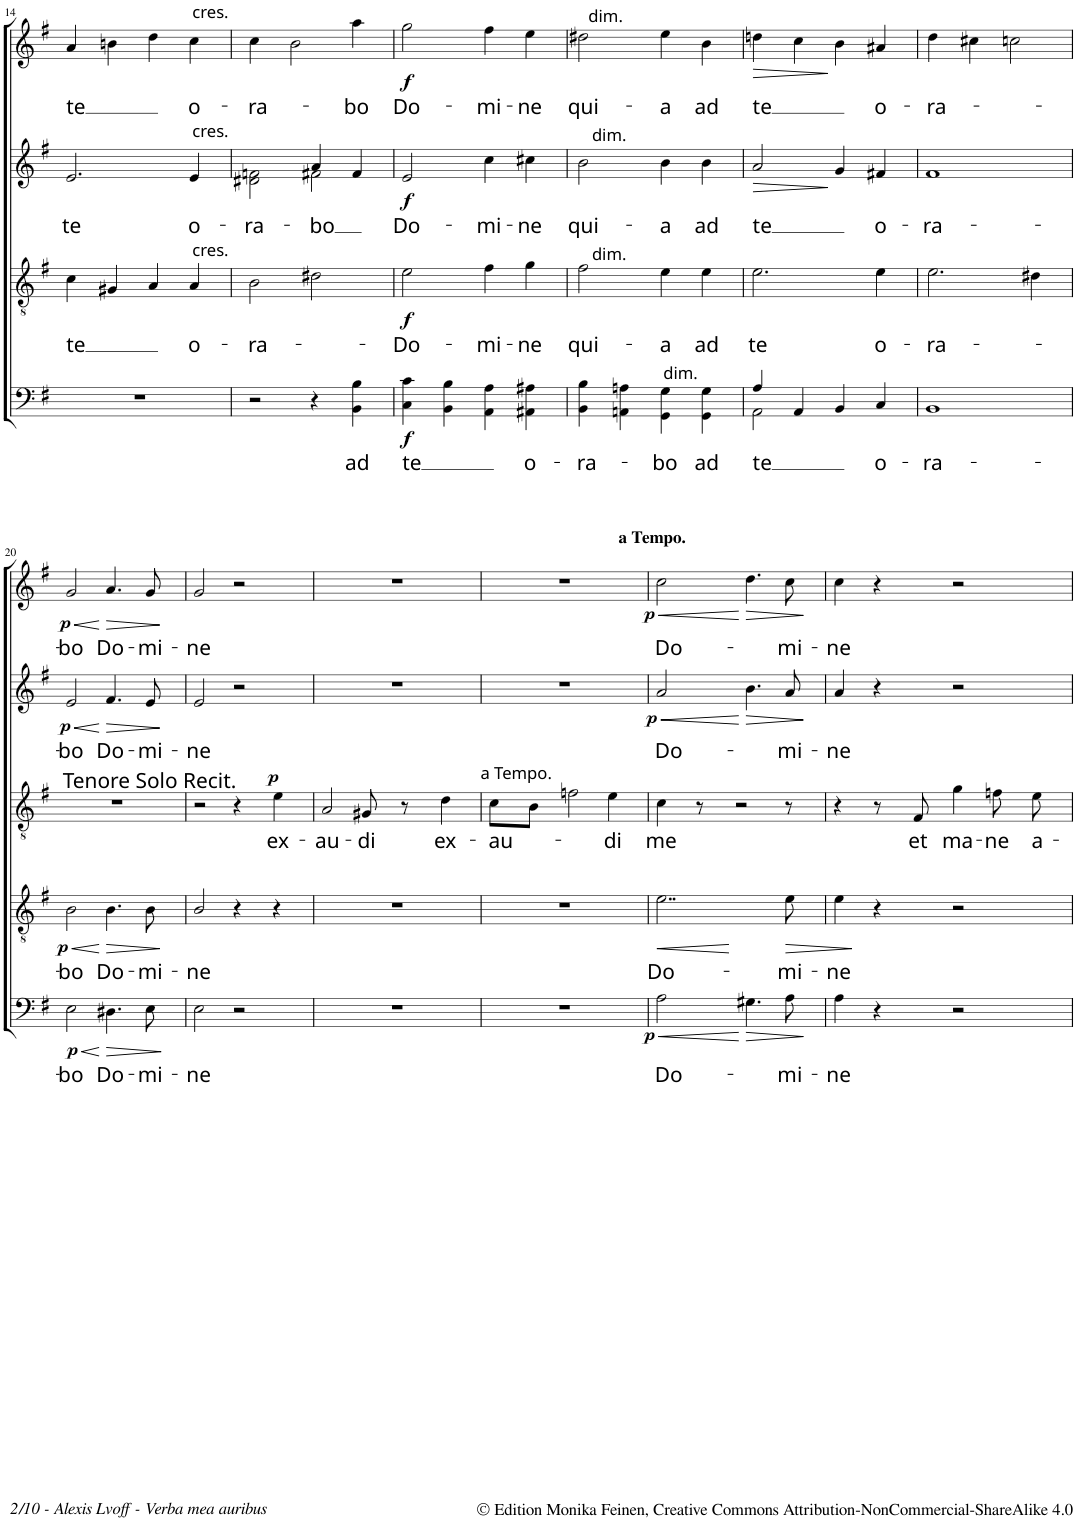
**kern	**text	**dynam	**kern	**text	**dynam	**kern	**text	**dynam	**kern	**text	**dynam	**kern	**text	**dynam
*part5	*part5	*part5	*part4	*part4	*part4	*part3	*part3	*part3	*part2	*part2	*part2	*part1	*part1	*part1
*staff5	*staff5	*staff5	*staff4	*staff4	*staff4	*staff3	*staff3	*staff3	*staff2	*staff2	*staff2	*staff1	*staff1	*staff1
*I"BASSO.	*	*	*I"TENORE.	*	*	*I"Tenore Solo.	*	*	*I"ALTO.	*	*	*I"SOPRANO.	*	*
!!LO:PB:g=z
*clefF4	*	*	*clefGv2	*	*	*clefGv2	*	*	*clefG2	*	*	*clefG2	*	*
*k[f#]	*	*	*k[f#]	*	*	*k[f#]	*	*	*k[f#]	*	*	*k[f#]	*	*
*M4/4	*	*	*M4/4	*	*	*M4/4	*	*	*M4/4	*	*	*M4/4	*	*
*met(c)	*	*	*met(c)	*	*	*met(c)	*	*	*met(c)	*	*	*met(c)	*	*
=14	=14	=14	=14	=14	=14	=14	=14	=14	=14	=14	=14	=14	=14	=14
!	!	!	!	!LO:LY:b	!	!	!	!	!	!LO:LY:b	!	!	!LO:LY:b	!
1r	.	.	4c\	te	.	1r	.	.	2.e/	te	.	4a/	te	.
.	.	.	4G#X/	.	.	.	.	.	.	.	.	4bn\	.	.
.	.	.	4A/	.	.	.	.	.	.	.	.	4dd\	.	.
!	!	!	!	!	!	!	!	!	!	!	!	!LO:TX:a:t=cres.	!	!
!	!	!	!	!	!	!	!	!	!LO:TX:a:t=cres.	!	!	!	!	!
!	!	!	!LO:TX:a:t=cres.	!	!	!	!	!	!	!	!	!	!	!
!	!	!	!	!LO:LY:b	!	!	!	!	!	!LO:LY:b	!	!	!LO:LY:b	!
.	.	.	4A/	o-	.	.	.	.	4e/	o-	.	4cc\	o-	.
=15	=15	=15	=15	=15	=15	=15	=15	=15	=15	=15	=15	=15	=15	=15
!	!	!	!	!LO:LY:b	!	!	!	!	!	!LO:LY:b	!	!	!LO:LY:b	!
*	*	*	*	*	*	*	*	*	*^	*	*	*	*	*
2r	.	.	2B\	-ra-	.	1r	.	.	2d#X\ 2fn\	2ryy	-ra-	.	4cc\	-ra-	.
.	.	.	.	.	.	.	.	.	.	.	.	.	2b\	.	.
!	!	!	!	!	!	!	!	!	!	!	!LO:LY:b	!	!	!	!
4r	.	.	2d#X\	.	.	.	.	.	4a/	2f#X\	bo	.	.	.	.
!	!LO:LY:b	!	!	!	!	!	!	!	!	!	!	!	!	!LO:LY:b	!
4BB\ 4B\	ad	.	.	.	.	.	.	.	4f#/	.	.	.	4aa\	-bo	.
*	*	*	*	*	*	*	*	*	*v	*v	*	*	*	*	*
=16	=16	=16	=16	=16	=16	=16	=16	=16	=16	=16	=16	=16	=16	=16
!	!LO:LY:b	!LO:DY:b	!	!LO:LY:b	!LO:DY:b	!	!	!	!	!LO:LY:b	!LO:DY:b	!	!LO:LY:b	!LO:DY:b
4C\ 4c\	-te	f	2e\	Do-	f	1r	.	.	2e/	Do-	f	2gg\	Do-	f
4BB\ 4B\	.	.	.	.	.	.	.	.	.	.	.	.	.	.
!	!	!	!	!LO:LY:b	!	!	!	!	!	!LO:LY:b	!	!	!LO:LY:b	!
4AA\ 4A\	.	.	4f#\	-mi-	.	.	.	.	4cc\	-mi-	.	4ff#\	-mi-	.
!	!LO:LY:b	!	!	!LO:LY:b	!	!	!	!	!	!LO:LY:b	!	!	!LO:LY:b	!
4AA#X\ 4A#X\	o-	.	4g\	-ne	.	.	.	.	4cc#X\	-ne	.	4ee\	-ne	.
=17	=17	=17	=17	=17	=17	=17	=17	=17	=17	=17	=17	=17	=17	=17
!	!	!	!	!	!	!	!	!	!	!	!	!LO:TX:a:t=dim.	!	!
!	!	!	!	!	!	!	!	!	!LO:TX:a:t=dim.	!	!	!	!	!
!	!	!	!LO:TX:a:t=dim.	!	!	!	!	!	!	!	!	!	!	!
!	!LO:LY:b	!	!	!LO:LY:b	!	!	!	!	!	!LO:LY:b	!	!	!LO:LY:b	!
4BB\ 4B\	-ra-	.	2f#\	qui-	.	1r	.	.	2b\	qui-	.	2dd#X\	qui-	.
4AAn\ 4An\	.	.	.	.	.	.	.	.	.	.	.	.	.	.
!LO:TX:a:t=dim.	!	!	!	!	!	!	!	!	!	!	!	!	!	!
!	!LO:LY:b	!	!	!LO:LY:b	!	!	!	!	!	!LO:LY:b	!	!	!LO:LY:b	!
4GG\ 4G\	-bo	.	4e\	-a	.	.	.	.	4b\	-a	.	4ee\	-a	.
!	!LO:LY:b	!	!	!LO:LY:b	!	!	!	!	!	!LO:LY:b	!	!	!LO:LY:b	!
4GG\ 4G\	ad	.	4e\	ad	.	.	.	.	4b\	ad	.	4b\	ad	.
=18	=18	=18	=18	=18	=18	=18	=18	=18	=18	=18	=18	=18	=18	=18
!	!LO:LY:b	!	!	!LO:LY:b	!	!	!	!	!	!LO:LY:b	!LO:HP:b	!	!LO:LY:b	!LO:HP:b
*^	*	*	*	*	*	*	*	*	*	*	*	*	*	*
4A/	2AA\	te	.	2.e\	te	.	1r	.	.	2a/	te	>	4ddn\	te	>
4AA/	.	.	.	.	.	.	.	.	.	.	.	.	4cc\	.	.
4BB/	2ryy	.	.	.	.	.	.	.	.	4g/	.	]	4b\	.	]
!	!	!LO:LY:b	!	!	!LO:LY:b	!	!	!	!	!	!LO:LY:b	!	!	!LO:LY:b	!
4C/	.	o-	.	4e\	o-	.	.	.	.	4f#X/	o-	.	4a#X/	o-	.
*v	*v	*	*	*	*	*	*	*	*	*	*	*	*	*	*
=19	=19	=19	=19	=19	=19	=19	=19	=19	=19	=19	=19	=19	=19	=19
!	!LO:LY:b	!	!	!LO:LY:b	!	!	!	!	!	!LO:LY:b	!	!	!LO:LY:b	!
1BB	-ra-	.	2.e\	-ra-	.	1r	.	.	1f#	-ra-	.	4dd\	-ra-	.
.	.	.	.	.	.	.	.	.	.	.	.	4cc#X\	.	.
.	.	.	.	.	.	.	.	.	.	.	.	2ccn\	.	.
.	.	.	4d#X\	.	.	.	.	.	.	.	.	.	.	.
!!LO:LB:g=z
=20	=20	=20	=20	=20	=20	=20	=20	=20	=20	=20	=20	=20	=20	=20
!	!LO:LY:b	!LO:HP:b	!	!LO:LY:b	!LO:HP:b	!	!	!	!	!LO:LY:b	!LO:HP:b	!	!LO:LY:b	!LO:HP:b
!	!	!LO:DY:n=1:b	!	!	!LO:DY:n=1:b	!	!	!	!	!	!LO:DY:n=1:b	!	!	!LO:DY:n=1:b
2E\	-bo	< p	2B\	-bo	< p	1r	.	.	2e/	-bo	< p	2g/	-bo	< p
!	!LO:LY:b	!LO:HP:n=1:b	!	!LO:LY:b	!LO:HP:n=1:b	!	!	!	!	!LO:LY:b	!LO:HP:n=1:b	!	!LO:LY:b	!LO:HP:n=1:b
4.D#X\	Do-	[ >	4.B\	Do-	[ >	.	.	.	4.f#/	Do-	[ >	4.a/	Do-	[ >
!	!LO:LY:b	!	!	!LO:LY:b	!	!	!	!	!	!LO:LY:b	!	!	!LO:LY:b	!
8E\	-mi-	.	8B\	-mi-	.	.	.	.	8e/	-mi-	.	8g/	-mi-	.
.	.	]	.	.	]	.	.	.	.	.	]	.	.	]
=21	=21	=21	=21	=21	=21	=21	=21	=21	=21	=21	=21	=21	=21	=21
!	!LO:LY:b	!	!	!LO:LY:b	!	!	!	!	!	!LO:LY:b	!	!	!LO:LY:b	!
2E\	-ne	.	2B/	-ne	.	2r	.	.	2e/	-ne	.	2g/	-ne	.
2r	.	.	4r	.	.	4r	.	.	2r	.	.	2r	.	.
!	!	!	!	!	!	!LO:TX:a:t=Tenore Solo Recit.	!	!	!	!	!	!	!	!
!	!	!	!	!	!	!	!LO:LY:b	!LO:DY:a	!	!	!	!	!	!
.	.	.	4r	.	.	4e\	ex-	p	.	.	.	.	.	.
=22	=22	=22	=22	=22	=22	=22	=22	=22	=22	=22	=22	=22	=22	=22
!	!	!	!	!	!	!	!LO:LY:b	!	!	!	!	!	!	!
1r	.	.	1r	.	.	2A/	-au-	.	1r	.	.	1r	.	.
!	!	!	!	!	!	!	!LO:LY:b	!	!	!	!	!	!	!
.	.	.	.	.	.	8G#X/	-di	.	.	.	.	.	.	.
.	.	.	.	.	.	8r	.	.	.	.	.	.	.	.
!	!	!	!	!	!	!	!LO:LY:b	!	!	!	!	!	!	!
.	.	.	.	.	.	4d\	ex-	.	.	.	.	.	.	.
=23	=23	=23	=23	=23	=23	=23	=23	=23	=23	=23	=23	=23	=23	=23
!	!	!	!	!	!	!LO:TX:a:t=a Tempo.	!	!	!	!	!	!	!	!
!	!	!	!	!	!	!	!LO:LY:b	!	!	!	!	!	!	!
1r	.	.	1r	.	.	8c\L	-au-	.	1r	.	.	1r	.	.
.	.	.	.	.	.	8B\J	.	.	.	.	.	.	.	.
.	.	.	.	.	.	2fn\	.	.	.	.	.	.	.	.
!	!	!	!	!	!	!	!LO:LY:b	!	!	!	!	!	!	!
.	.	.	.	.	.	4e\	-di	.	.	.	.	.	.	.
=24	=24	=24	=24	=24	=24	=24	=24	=24	=24	=24	=24	=24	=24	=24
!	!	!	!	!	!	!	!	!	!	!	!	!LO:TX:a:B:t=a Tempo.	!	!
!	!LO:LY:b	!LO:HP:b	!	!LO:LY:b	!LO:HP:b	!	!LO:LY:b	!	!	!LO:LY:b	!LO:HP:b	!	!LO:LY:b	!LO:HP:b
!	!	!LO:DY:n=1:b	!	!	!	!	!	!	!	!	!LO:DY:n=1:b	!	!	!LO:DY:n=1:b
2A\	Do-	< p	2..e\	Do-	<	4c\	me	.	2a/	Do-	< p	2cc\	Do-	< p
.	.	.	.	.	.	8r	.	.	.	.	.	.	.	.
.	.	.	.	.	.	2r	.	.	.	.	.	.	.	.
!	!	!LO:HP:n=1:b	!	!	!	!	!	!	!	!	!LO:HP:n=1:b	!	!	!LO:HP:n=1:b
4.G#X\	.	[ >	.	.	.	.	.	.	4.b\	.	[ >	4.dd\	.	[ >
!	!LO:LY:b	!	!	!LO:LY:b	!LO:HP:n=1:b	!	!	!	!	!LO:LY:b	!	!	!LO:LY:b	!
8A\	-mi-	.	8e\	-mi-	[ >	8r	.	.	8a/	-mi-	.	8cc\	-mi-	.
.	.	]	.	.	]	.	.	.	.	.	]	.	.	]
=25	=25	=25	=25	=25	=25	=25	=25	=25	=25	=25	=25	=25	=25	=25
!	!LO:LY:b	!	!	!LO:LY:b	!	!	!	!	!	!LO:LY:b	!	!	!LO:LY:b	!
4A\	-ne	.	4e\	-ne	.	4r	.	.	4a/	-ne	.	4cc\	-ne	.
4r	.	.	4r	.	.	8r	.	.	4r	.	.	4r	.	.
!	!	!	!	!	!	!	!LO:LY:b	!	!	!	!	!	!	!
.	.	.	.	.	.	8F#/	et	.	.	.	.	.	.	.
!	!	!	!	!	!	!	!LO:LY:b	!	!	!	!	!	!	!
2r	.	.	2r	.	.	4g\	ma-	.	2r	.	.	2r	.	.
!	!	!	!	!	!	!	!LO:LY:b	!	!	!	!	!	!	!
.	.	.	.	.	.	8fn\	-ne	.	.	.	.	.	.	.
!	!	!	!	!	!	!	!LO:LY:b	!	!	!	!	!	!	!
.	.	.	.	.	.	8e\	a-	.	.	.	.	.	.	.
=	=	=	=	=	=	=	=	=	=	=	=	=	=	=
*-	*-	*-	*-	*-	*-	*-	*-	*-	*-	*-	*-	*-	*-	*-
